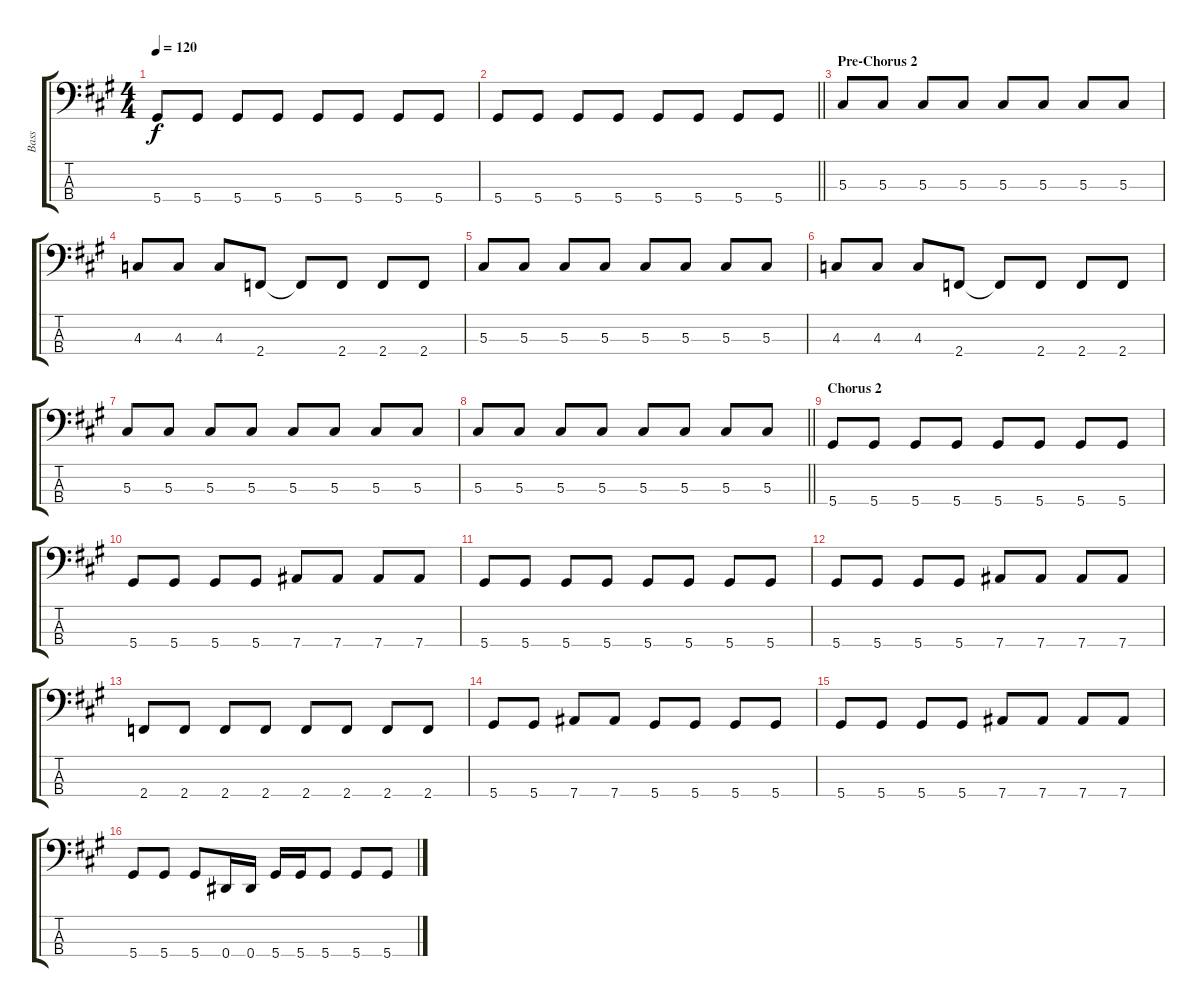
\track ("Bass" "Bass") {instrument electricbassfinger}
\staff {score tabs}
\tuning (Gb2 Db2 Ab1 Eb1) {hide}
\ts (4 4)
\tempo 120
\clef f4
\ks a
5.4.8{dy f} 5.4.8 5.4.8 5.4.8 5.4.8 5.4.8 5.4.8 5.4.8 |
\barLineRight lightlight
5.4.8 5.4.8 5.4.8 5.4.8 5.4.8 5.4.8 5.4.8 5.4.8 |
\section ("" "Pre-Chorus 2")
5.3.8 5.3.8 5.3.8 5.3.8 5.3.8 5.3.8 5.3.8 5.3.8 |
4.3.8 4.3.8 4.3.8 2.4.8 2.4{t}.8 2.4.8 2.4.8 2.4.8 |
5.3.8 5.3.8 5.3.8 5.3.8 5.3.8 5.3.8 5.3.8 5.3.8 |
4.3.8 4.3.8 4.3.8 2.4.8 2.4{t}.8 2.4.8 2.4.8 2.4.8 |
5.3.8 5.3.8 5.3.8 5.3.8 5.3.8 5.3.8 5.3.8 5.3.8 |
\barLineRight lightlight
5.3.8 5.3.8 5.3.8 5.3.8 5.3.8 5.3.8 5.3.8 5.3.8 |
\section ("" "Chorus 2")
5.4.8 5.4.8 5.4.8 5.4.8 5.4.8 5.4.8 5.4.8 5.4.8 |
5.4.8 5.4.8 5.4.8 5.4.8 7.4.8 7.4.8 7.4.8 7.4.8 |
5.4.8 5.4.8 5.4.8 5.4.8 5.4.8 5.4.8 5.4.8 5.4.8 |
5.4.8 5.4.8 5.4.8 5.4.8 7.4.8 7.4.8 7.4.8 7.4.8 |
2.4.8 2.4.8 2.4.8 2.4.8 2.4.8 2.4.8 2.4.8 2.4.8 |
5.4.8 5.4.8 7.4.8 7.4.8 5.4.8 5.4.8 5.4.8 5.4.8 |
5.4.8 5.4.8 5.4.8 5.4.8 7.4.8 7.4.8 7.4.8 7.4.8 |
5.4.8 5.4.8 5.4.8 0.4.16 0.4.16 5.4.16 5.4.16 5.4.8 5.4.8 5.4.8
